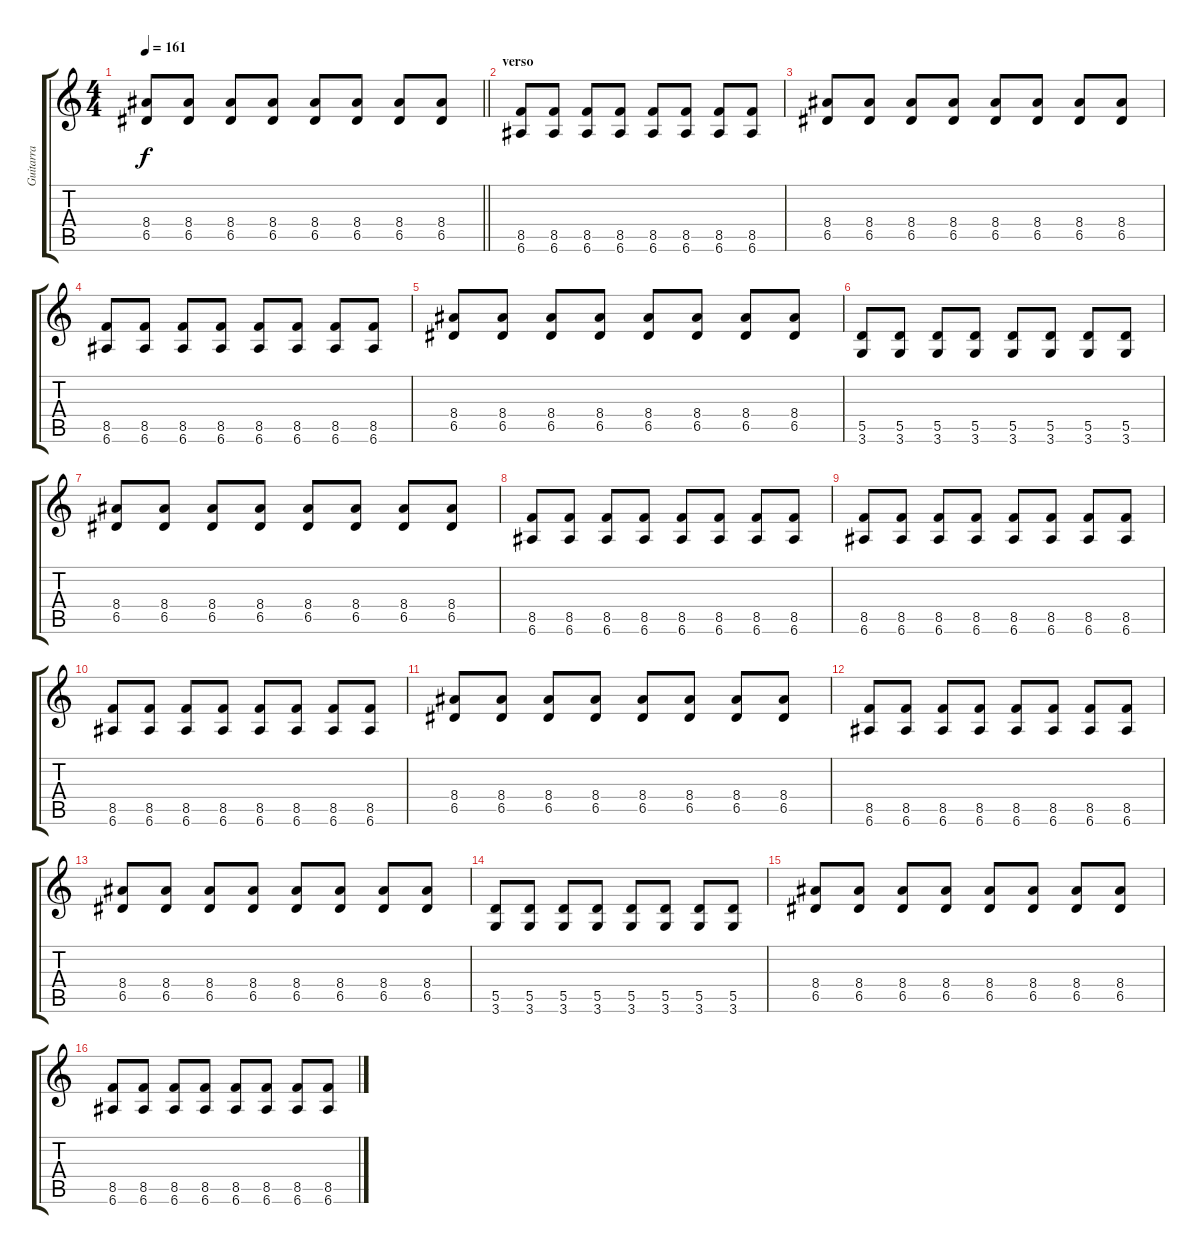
\track ("Guitarra" "Guitarra") {instrument distortionguitar}
\staff {score tabs}
\tuning (E4 B3 G3 D3 A2 E2) {hide}
\ts (4 4)
\tempo 161
\clef g2
\barLineRight lightlight
\ks c
(8.4 6.5).8{dy f} (8.4 6.5).8 (8.4 6.5).8 (8.4 6.5).8 (8.4 6.5).8 (8.4 6.5).8 (8.4 6.5).8 (8.4 6.5).8 |
\section ("" "verso")
(8.5 6.6).8 (8.5 6.6).8 (8.5 6.6).8 (8.5 6.6).8 (8.5 6.6).8 (8.5 6.6).8 (8.5 6.6).8 (8.5 6.6).8 |
(8.4 6.5).8 (8.4 6.5).8 (8.4 6.5).8 (8.4 6.5).8 (8.4 6.5).8 (8.4 6.5).8 (8.4 6.5).8 (8.4 6.5).8 |
(8.5 6.6).8 (8.5 6.6).8 (8.5 6.6).8 (8.5 6.6).8 (8.5 6.6).8 (8.5 6.6).8 (8.5 6.6).8 (8.5 6.6).8 |
(8.4 6.5).8 (8.4 6.5).8 (8.4 6.5).8 (8.4 6.5).8 (8.4 6.5).8 (8.4 6.5).8 (8.4 6.5).8 (8.4 6.5).8 |
(5.5 3.6).8 (5.5 3.6).8 (5.5 3.6).8 (5.5 3.6).8 (5.5 3.6).8 (5.5 3.6).8 (5.5 3.6).8 (5.5 3.6).8 |
(8.4 6.5).8 (8.4 6.5).8 (8.4 6.5).8 (8.4 6.5).8 (8.4 6.5).8 (8.4 6.5).8 (8.4 6.5).8 (8.4 6.5).8 |
(8.5 6.6).8 (8.5 6.6).8 (8.5 6.6).8 (8.5 6.6).8 (8.5 6.6).8 (8.5 6.6).8 (8.5 6.6).8 (8.5 6.6).8 |
(8.5 6.6).8 (8.5 6.6).8 (8.5 6.6).8 (8.5 6.6).8 (8.5 6.6).8 (8.5 6.6).8 (8.5 6.6).8 (8.5 6.6).8 |
(8.5 6.6).8 (8.5 6.6).8 (8.5 6.6).8 (8.5 6.6).8 (8.5 6.6).8 (8.5 6.6).8 (8.5 6.6).8 (8.5 6.6).8 |
(8.4 6.5).8 (8.4 6.5).8 (8.4 6.5).8 (8.4 6.5).8 (8.4 6.5).8 (8.4 6.5).8 (8.4 6.5).8 (8.4 6.5).8 |
(8.5 6.6).8 (8.5 6.6).8 (8.5 6.6).8 (8.5 6.6).8 (8.5 6.6).8 (8.5 6.6).8 (8.5 6.6).8 (8.5 6.6).8 |
(8.4 6.5).8 (8.4 6.5).8 (8.4 6.5).8 (8.4 6.5).8 (8.4 6.5).8 (8.4 6.5).8 (8.4 6.5).8 (8.4 6.5).8 |
(5.5 3.6).8 (5.5 3.6).8 (5.5 3.6).8 (5.5 3.6).8 (5.5 3.6).8 (5.5 3.6).8 (5.5 3.6).8 (5.5 3.6).8 |
(8.4 6.5).8 (8.4 6.5).8 (8.4 6.5).8 (8.4 6.5).8 (8.4 6.5).8 (8.4 6.5).8 (8.4 6.5).8 (8.4 6.5).8 |
(8.5 6.6).8 (8.5 6.6).8 (8.5 6.6).8 (8.5 6.6).8 (8.5 6.6).8 (8.5 6.6).8 (8.5 6.6).8 (8.5 6.6).8
